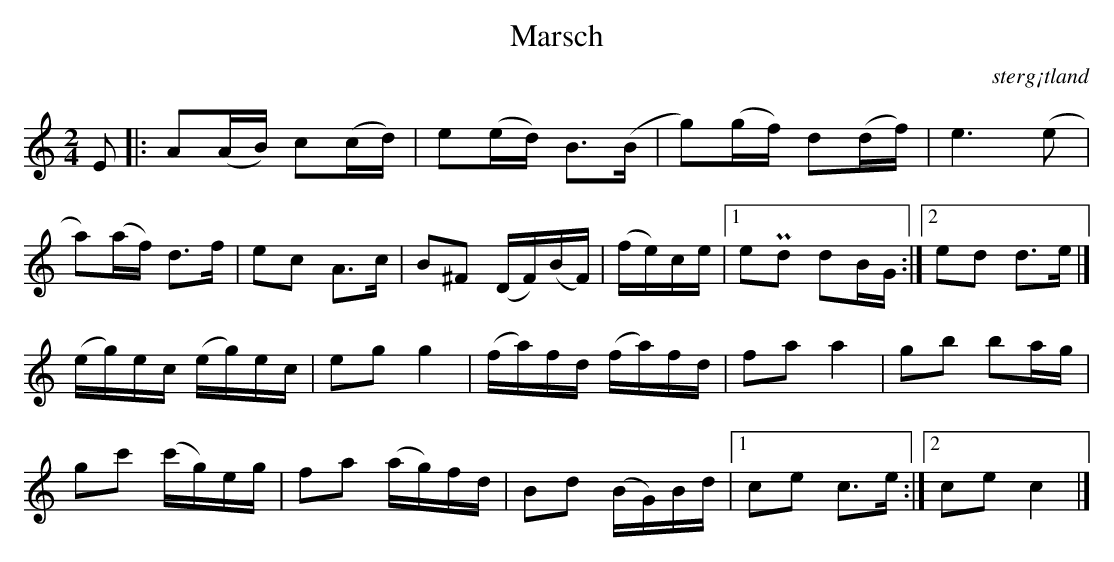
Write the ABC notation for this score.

X:1
T:Marsch
O: sterg¡tland
M: 2/4
L: 1/16
K: Am
E2 |: A2(AB) c2(cd) | e2(ed) B3(B | g2)(gf) d2(df) | e6 (e2 |
a2)(af) d3f | e2c2 A3c | B2^F2 (DF)(BF) |(fe)ce |1 e2Pd2 d2BG :|2 e2d2 d2>e2 |]
(eg)ec (eg)ec | e2g2 g4 | (fa)fd (fa)fd | f2a2 a4 | g2b2 b2ag |
g2c'2 (c'g)eg | f2a2 (ag)fd | B2d2 (BG)Bd |1 c2e2 c2>e2 :|2 c2e2 c4 |]
